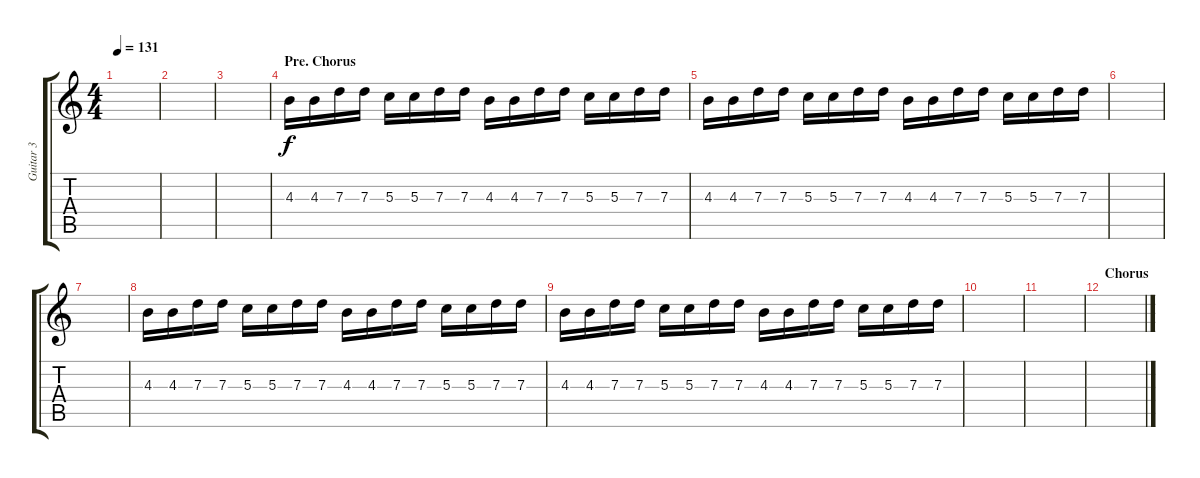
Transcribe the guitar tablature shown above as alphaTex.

\track ("Guitar 3" "Guitar 3") {instrument distortionguitar}
\staff {score tabs}
\tuning (E4 B3 G3 D3 A2 E2) {hide}
\ts (4 4)
\tempo 131
\clef g2
\ks c
|
|
|
\section ("" "Pre. Chorus")
4.3.16 4.3.16 7.3.16 7.3.16 5.3.16 5.3.16 7.3.16 7.3.16 4.3.16 4.3.16 7.3.16 7.3.16 5.3.16 5.3.16 7.3.16 7.3.16 |
4.3.16 4.3.16 7.3.16 7.3.16 5.3.16 5.3.16 7.3.16 7.3.16 4.3.16 4.3.16 7.3.16 7.3.16 5.3.16 5.3.16 7.3.16 7.3.16 |
|
|
4.3.16 4.3.16 7.3.16 7.3.16 5.3.16 5.3.16 7.3.16 7.3.16 4.3.16 4.3.16 7.3.16 7.3.16 5.3.16 5.3.16 7.3.16 7.3.16 |
4.3.16 4.3.16 7.3.16 7.3.16 5.3.16 5.3.16 7.3.16 7.3.16 4.3.16 4.3.16 7.3.16 7.3.16 5.3.16 5.3.16 7.3.16 7.3.16 |
|
|
\section ("" "Chorus")
